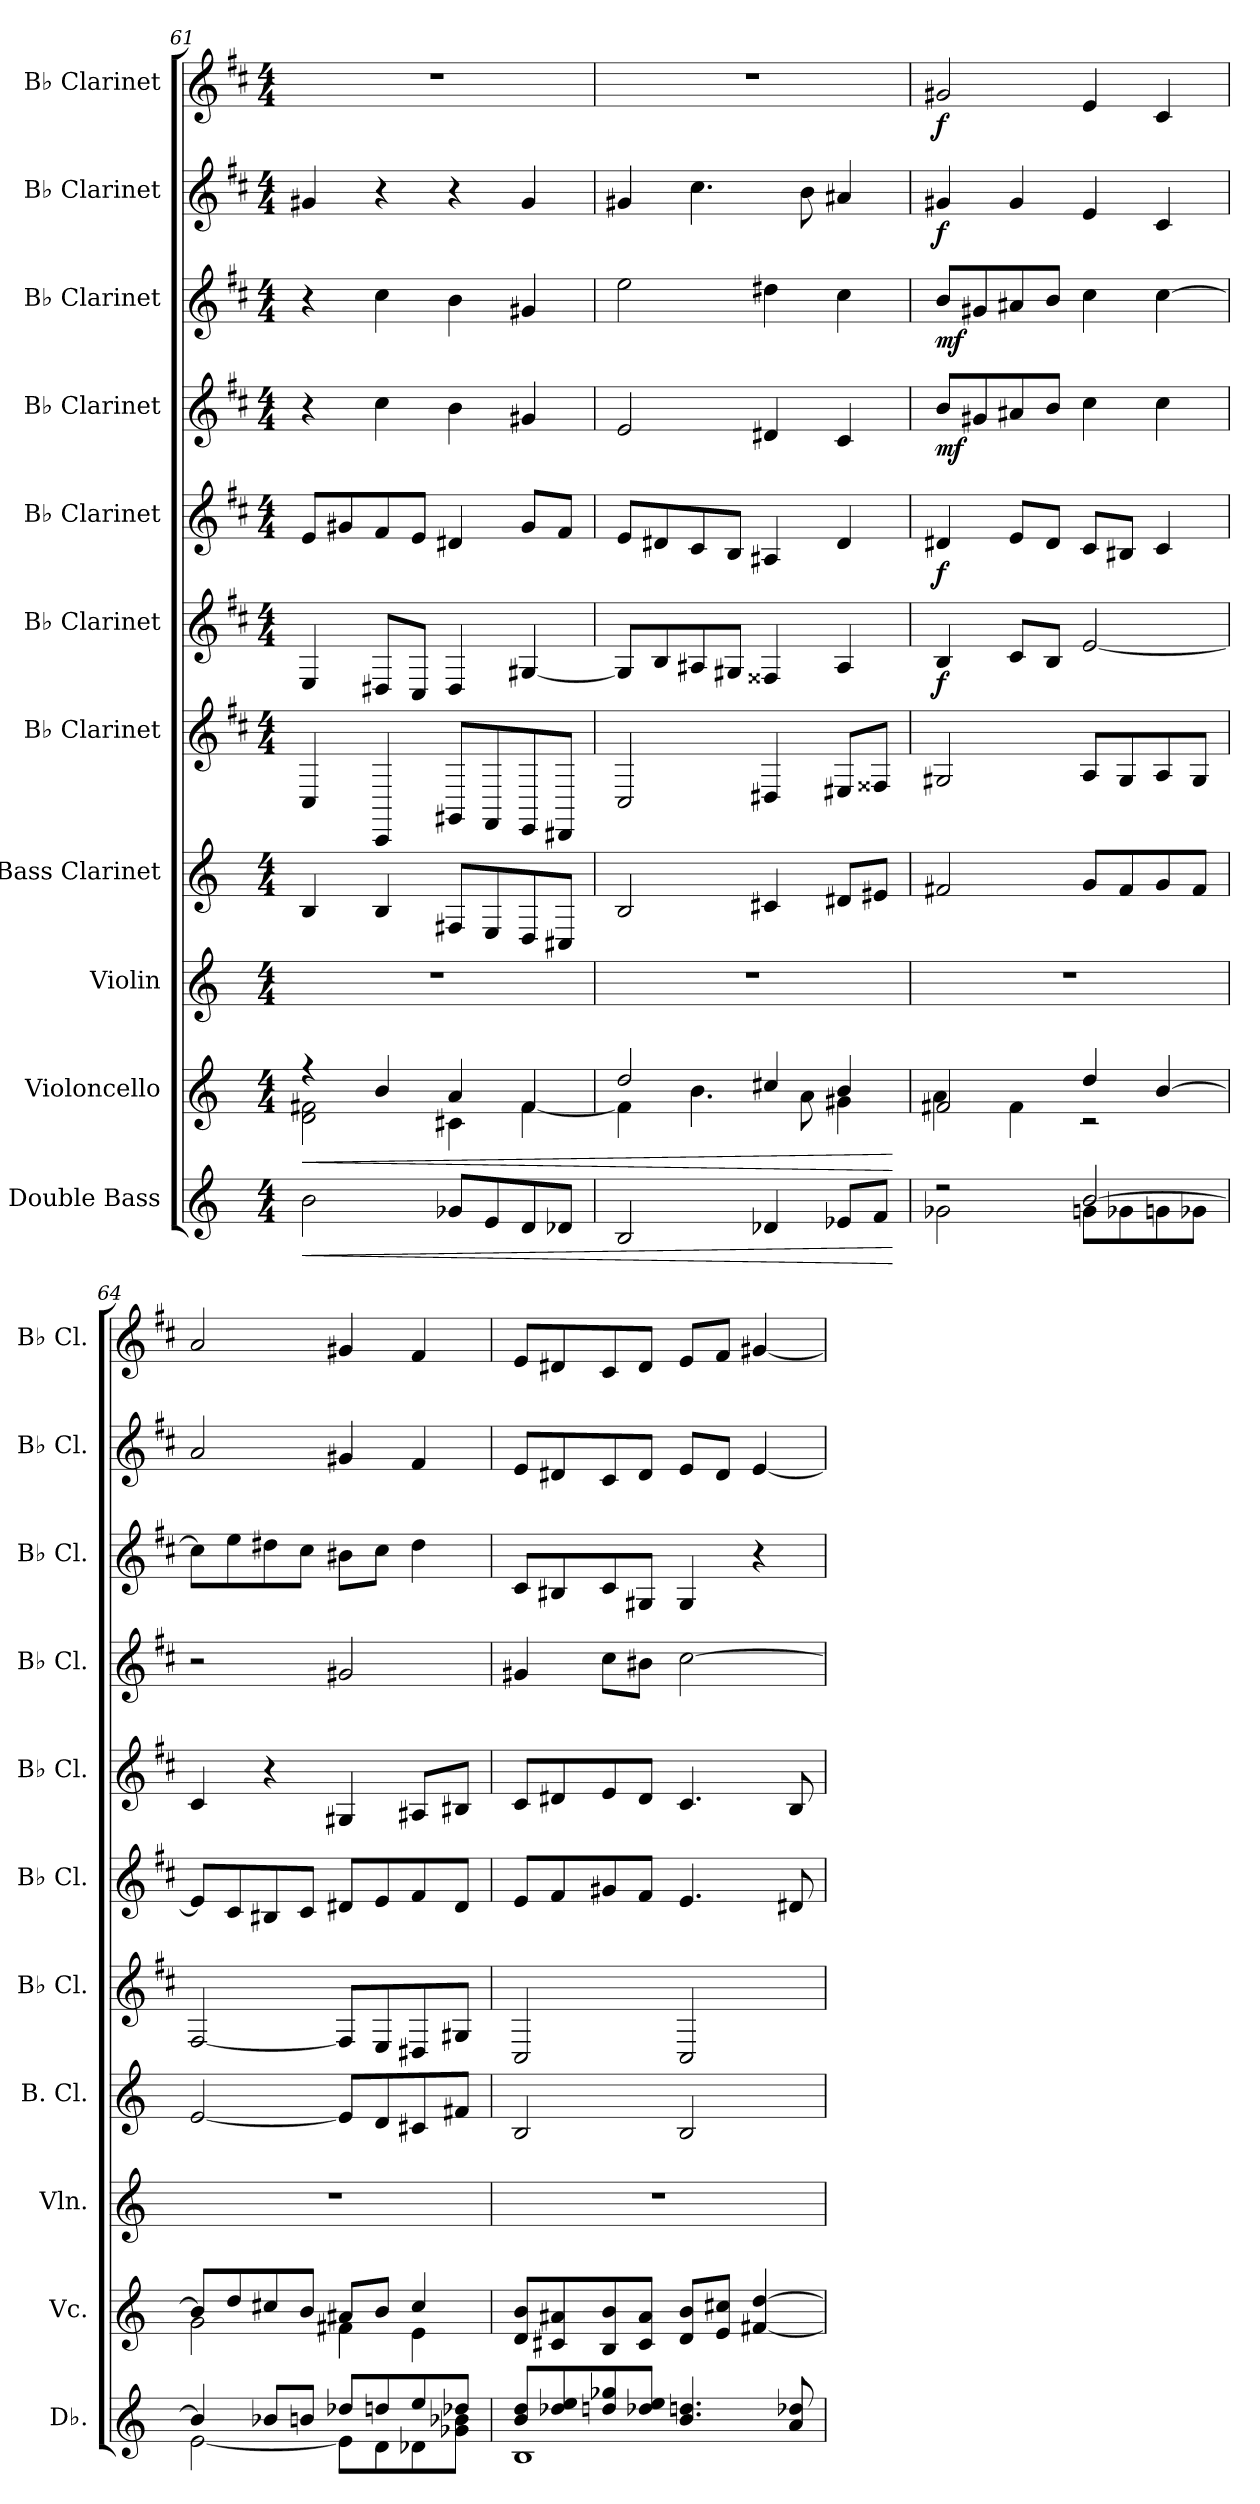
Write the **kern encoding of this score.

**kern	**dynam	**kern	**dynam	**kern	**kern	**kern	**kern	**dynam	**kern	**dynam	**kern	**dynam	**kern	**dynam	**kern	**dynam	**kern	**dynam
*part11	*part11	*part10	*part10	*part9	*part8	*part7	*part6	*part6	*part5	*part5	*part4	*part4	*part3	*part3	*part2	*part2	*part1	*part1
*staff11	*staff11	*staff10	*staff10	*staff9	*staff8	*staff7	*staff6	*staff6	*staff5	*staff5	*staff4	*staff4	*staff3	*staff3	*staff2	*staff2	*staff1	*staff1
*I"Double Bass	*	*I"Violoncello	*	*I"Violin	*I"Bass Clarinet	*I"B♭ Clarinet	*I"B♭ Clarinet	*	*I"B♭ Clarinet	*	*I"B♭ Clarinet	*	*I"B♭ Clarinet	*	*I"B♭ Clarinet	*	*I"B♭ Clarinet	*
*I'Db.	*	*I'Vc.	*	*I'Vln.	*I'B. Cl.	*I'B♭ Cl.	*I'B♭ Cl.	*	*I'B♭ Cl.	*	*I'B♭ Cl.	*	*I'B♭ Cl.	*	*I'B♭ Cl.	*	*I'B♭ Cl.	*
*clefG2	*	*clefG2	*	*clefG2	*clefG2	*clefG2	*clefG2	*	*clefG2	*	*clefG2	*	*clefG2	*	*clefG2	*	*clefG2	*
*ITrd7c12	*	*	*	*	*ITrd8c14	*ITrd1c2	*ITrd1c2	*	*ITrd1c2	*	*ITrd1c2	*	*ITrd1c2	*	*ITrd1c2	*	*ITrd1c2	*
*k[]	*	*k[]	*	*k[]	*k[]	*k[]	*k[]	*	*k[]	*	*k[]	*	*k[]	*	*k[]	*	*k[]	*
*M4/4	*	*M4/4	*	*M4/4	*M4/4	*M4/4	*M4/4	*	*M4/4	*	*M4/4	*	*M4/4	*	*M4/4	*	*M4/4	*
=61	=61	=61	=61	=61	=61	=61	=61	=61	=61	=61	=61	=61	=61	=61	=61	=61	=61	=61
!	!LO:HP:b	!	!LO:HP:b	!	!	!	!	!	!	!	!	!	!	!	!	!	!	!
*	*	*^	*	*	*	*	*	*	*	*	*	*	*	*	*	*	*	*
2B\	<	4r	2d\ 2f#X\	<	1r	4BB/	4BB/	4D/	.	8d/L	.	4r	.	4r	.	4f#X/	.	1r	.
.	.	.	.	.	.	.	.	.	.	8f#X/	.	.	.	.	.	.	.	.	.
.	.	4b/	.	.	.	4BB/	4BBB/	8C#X/L	.	8e/	.	4b\	.	4b\	.	4r	.	.	.
.	.	.	.	.	.	.	.	8BB/J	.	8d/J	.	.	.	.	.	.	.	.	.
8G-X/L	.	4a/	4c#X\	.	.	8FF#X/L	8FF#X/L	4C#/	.	4c#X/	.	4a\	.	4a\	.	4r	.	.	.
8E/	.	.	.	.	.	8EE/	8EE/	.	.	.	.	.	.	.	.	.	.	.	.
8D/	.	4f#/	[4f#\	.	.	8DD/	8DD/	[4F#X/	.	8f#/L	.	4f#X/	.	4f#X/	.	4f#/	.	.	.
8D-X/J	.	.	.	.	.	8CC#X/J	8CC#X/J	.	.	8e/J	.	.	.	.	.	.	.	.	.
!!LO:PB:g=z
=62	=62	=62	=62	=62	=62	=62	=62	=62	=62	=62	=62	=62	=62	=62	=62	=62	=62	=62	=62
2BB/	.	2dd/	4f#\]	.	1r	2BB/	2BB/	8F#/L]	.	8d/L	.	2d/	.	2dd\	.	4f#X/	.	1r	.
.	.	.	.	.	.	.	.	8A/	.	8c#X/	.	.	.	.	.	.	.	.	.
.	.	.	4.b\	.	.	.	.	8G#X/	.	8B/	.	.	.	.	.	4.b\	.	.	.
.	.	.	.	.	.	.	.	8F#X/J	.	8A/J	.	.	.	.	.	.	.	.	.
4D-X/	.	4cc#X/	.	.	.	4C#X/	4C#X/	4E#X/	.	4G#X/	.	4c#X/	.	4cc#X\	.	.	.	.	.
.	.	.	8a\	.	.	.	.	.	.	.	.	.	.	.	.	8a\	.	.	.
8E-X/L	.	4b/	4g#X\	.	.	8D#X/L	8D#X/L	4G#/	.	4c#/	.	4B/	.	4b\	.	4g#X/	.	.	.
8F/J	.	.	.	.	.	8E#X/J	8E#X/J	.	.	.	.	.	.	.	.	.	.	.	.
*	*	*v	*v	*	*	*	*	*	*	*	*	*	*	*	*	*	*	*	*
.	[	.	[	.	.	.	.	.	.	.	.	.	.	.	.	.	.	.
=63	=63	=63	=63	=63	=63	=63	=63	=63	=63	=63	=63	=63	=63	=63	=63	=63	=63	=63
*^	*	*^	*	*	*	*	*	*	*	*	*	*	*	*	*	*	*	*
!	!	!	!	!	!	!	!	!	!	!LO:DY:b	!	!LO:DY:b	!	!LO:DY:b	!	!LO:DY:b	!	!LO:DY:b	!	!LO:DY:b
2r	2G-X\	.	2f#X/	4a\	.	1r	2F#X/	2F#X/	4A/	f	4c#X/	f	8a/L	mf	8a/L	mf	4f#X/	f	2f#X/	f
.	.	.	.	.	.	.	.	.	.	.	.	.	8f#X/	.	8f#X/	.	.	.	.	.
.	.	.	.	4f#\	.	.	.	.	8B/L	.	8d/L	.	8g#X/	.	8g#X/	.	4f#/	.	.	.
.	.	.	.	.	.	.	.	.	8A/J	.	8c#/J	.	8a/J	.	8a/J	.	.	.	.	.
[2B/	8Gn\L	.	4dd/	2r	.	.	8G/L	8G/L	[2d/	.	8B/L	.	4b\	.	4b\	.	4d/	.	4d/	.
.	8G-X\	.	.	.	.	.	8F#/	8F#/	.	.	8A#X/J	.	.	.	.	.	.	.	.	.
.	8Gn\	.	[4b/	.	.	.	8G/	8G/	.	.	4B/	.	4b\	.	[4b\	.	4B/	.	4B/	.
.	8G-X\J	.	.	.	.	.	8F#/J	8F#/J	.	.	.	.	.	.	.	.	.	.	.	.
=64	=64	=64	=64	=64	=64	=64	=64	=64	=64	=64	=64	=64	=64	=64	=64	=64	=64	=64	=64	=64
4B/]	[2E\	.	8b/L]	2g\	.	1r	[2E/	[2E/	8d/L]	.	4B/	.	2r	.	8b\L]	.	2g/	.	2g/	.
.	.	.	8dd/	.	.	.	.	.	8B/	.	.	.	.	.	8dd\	.	.	.	.	.
8B-X/L	.	.	8cc#X/	.	.	.	.	.	8A#X/	.	4r	.	.	.	8cc#X\	.	.	.	.	.
8Bn/J	.	.	8b/J	.	.	.	.	.	8B/J	.	.	.	.	.	8b\J	.	.	.	.	.
8d-X/L	8E\L]	.	8a#X/L	4f#X\	.	.	8E/L]	8E/L]	8c#X/L	.	4F#X/	.	2f#X/	.	8a#X\L	.	4f#X/	.	4f#X/	.
8dn/	8D\	.	8b/J	.	.	.	8D/	8D/	8d/	.	.	.	.	.	8b\J	.	.	.	.	.
8e/	8D-X\	.	4cc#/	4e\	.	.	8C#X/	8C#X/	8e/	.	8G#X/L	.	.	.	4cc#\	.	4e/	.	4e/	.
8d-X/J	8G-X\ 8B-X\J	.	.	.	.	.	8F#X/J	8F#X/J	8c#/J	.	8A#X/J	.	.	.	.	.	.	.	.	.
*	*	*	*v	*v	*	*	*	*	*	*	*	*	*	*	*	*	*	*	*	*
!!LO:PB:g=z
=65	=65	=65	=65	=65	=65	=65	=65	=65	=65	=65	=65	=65	=65	=65	=65	=65	=65	=65	=65
8B/ 8d/L	1BB	.	8d/ 8b/L	.	1r	2BB/	2BB/	8d/L	.	8B/L	.	4f#X/	.	8B/L	.	8d/L	.	8d/L	.
8d-X/ 8e/	.	.	8c#X/ 8a#X/	.	.	.	.	8e/	.	8c#X/	.	.	.	8A#X/	.	8c#X/	.	8c#X/	.
8dn/ 8g-X/	.	.	8B/ 8b/	.	.	.	.	8f#X/	.	8d/	.	8b\L	.	8B/	.	8B/	.	8B/	.
8d-X/ 8e/J	.	.	8c#/ 8a#/J	.	.	.	.	8e/J	.	8c#/J	.	8a#X\J	.	8F#X/J	.	8c#/J	.	8c#/J	.
4.B/ 4.dn/	.	.	8d/ 8b/L	.	.	2BB/	2BB/	4.d/	.	4.B/	.	[2b\	.	4F#/	.	8d/L	.	8d/L	.
.	.	.	8e/ 8cc#X/J	.	.	.	.	.	.	.	.	.	.	.	.	8c#/J	.	8e/J	.
.	.	.	[4f#X/ [4dd/	.	.	.	.	.	.	.	.	.	.	4r	.	[4d/	.	[4f#X/	.
8A/ 8d-X/	.	.	.	.	.	.	.	8c#X/	.	8A/	.	.	.	.	.	.	.	.	.
*v	*v	*	*	*	*	*	*	*	*	*	*	*	*	*	*	*	*	*	*
=	=	=	=	=	=	=	=	=	=	=	=	=	=	=	=	=	=	=
*-	*-	*-	*-	*-	*-	*-	*-	*-	*-	*-	*-	*-	*-	*-	*-	*-	*-	*-
